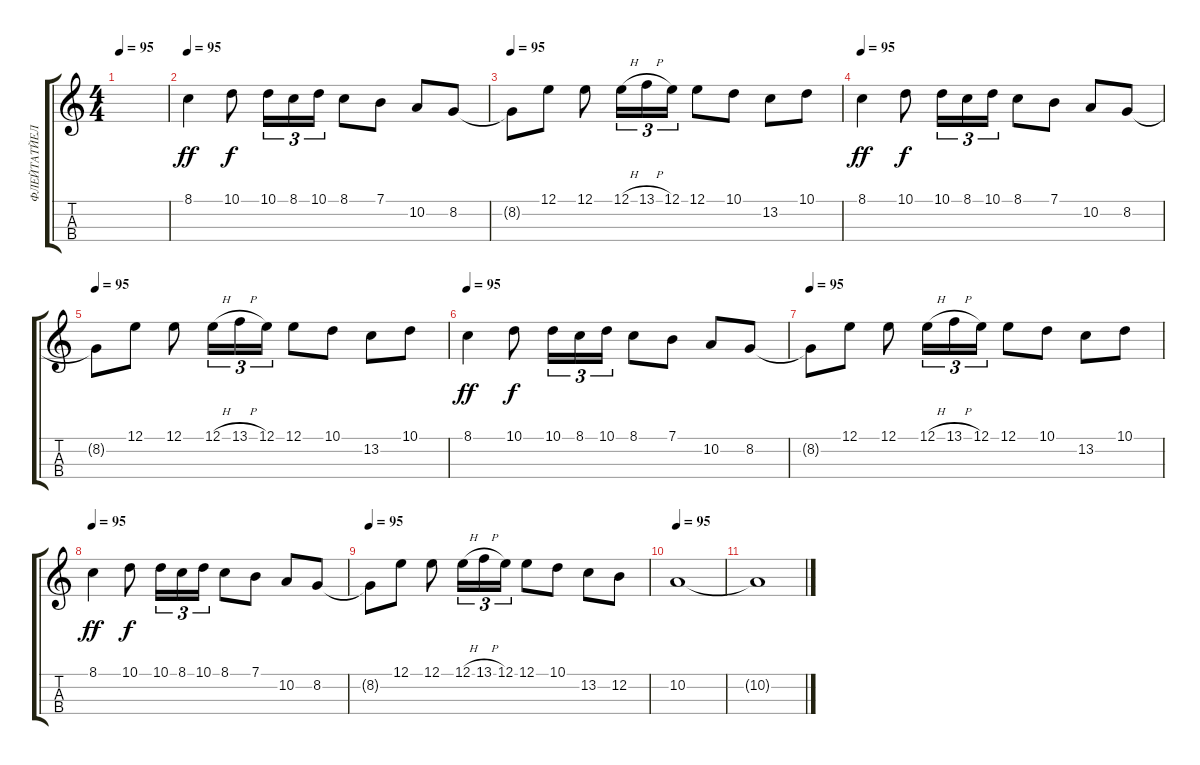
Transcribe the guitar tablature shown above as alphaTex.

\track ("ФЛЕЙТАТЙЕЛФ" "ФЛЕЙТАТЙЕЛ") {instrument panflute}
\staff {score tabs}
\tuning (E4 B3 G3 D3) {hide}
\ts (4 4)
\tempo 95
\clef g2
\ks c
|
\tempo 95
8.1.4{dy ff} 10.1.8{dy f} 10.1.16{tu (3 2)} 8.1.16{tu (3 2)} 10.1.16{tu (3 2)} 8.1.8 7.1.8 10.2.8 8.2.8 |
\tempo 95
8.2{t}.8 12.1.8 12.1.8 12.1{h}.16{tu (3 2)} 13.1{h}.16{tu (3 2)} 12.1.16{tu (3 2)} 12.1.8 10.1.8 13.2.8 10.1.8 |
\tempo 95
8.1.4{dy ff} 10.1.8{dy f} 10.1.16{tu (3 2)} 8.1.16{tu (3 2)} 10.1.16{tu (3 2)} 8.1.8 7.1.8 10.2.8 8.2.8 |
\tempo 95
8.2{t}.8 12.1.8 12.1.8 12.1{h}.16{tu (3 2)} 13.1{h}.16{tu (3 2)} 12.1.16{tu (3 2)} 12.1.8 10.1.8 13.2.8 10.1.8 |
\tempo 95
8.1.4{dy ff} 10.1.8{dy f} 10.1.16{tu (3 2)} 8.1.16{tu (3 2)} 10.1.16{tu (3 2)} 8.1.8 7.1.8 10.2.8 8.2.8 |
\tempo 95
8.2{t}.8 12.1.8 12.1.8 12.1{h}.16{tu (3 2)} 13.1{h}.16{tu (3 2)} 12.1.16{tu (3 2)} 12.1.8 10.1.8 13.2.8 10.1.8 |
\tempo 95
8.1.4{dy ff} 10.1.8{dy f} 10.1.16{tu (3 2)} 8.1.16{tu (3 2)} 10.1.16{tu (3 2)} 8.1.8 7.1.8 10.2.8 8.2.8 |
\tempo 95
8.2{t}.8 12.1.8 12.1.8 12.1{h}.16{tu (3 2)} 13.1{h}.16{tu (3 2)} 12.1.16{tu (3 2)} 12.1.8 10.1.8 13.2.8 12.2.8 |
\tempo 95
10.2.1{volume 3} |
10.2{t}.1
